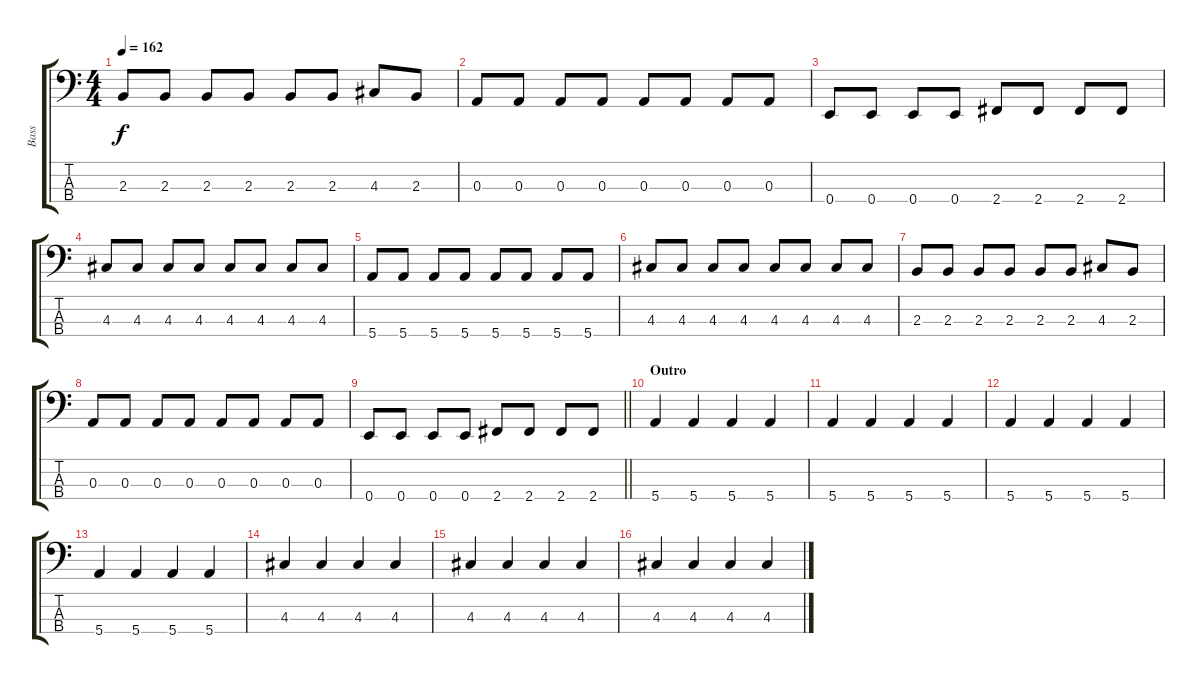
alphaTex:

\track ("Bass" "Bass") {instrument electricbassfinger}
\staff {score tabs}
\tuning (G2 D2 A1 E1) {hide}
\ts (4 4)
\tempo 162
\clef f4
\ks c
2.3.8{dy f} 2.3.8 2.3.8 2.3.8 2.3.8 2.3.8 4.3.8 2.3.8 |
0.3.8 0.3.8 0.3.8 0.3.8 0.3.8 0.3.8 0.3.8 0.3.8 |
0.4.8 0.4.8 0.4.8 0.4.8 2.4.8 2.4.8 2.4.8 2.4.8 |
4.3.8 4.3.8 4.3.8 4.3.8 4.3.8 4.3.8 4.3.8 4.3.8 |
5.4.8 5.4.8 5.4.8 5.4.8 5.4.8 5.4.8 5.4.8 5.4.8 |
4.3.8 4.3.8 4.3.8 4.3.8 4.3.8 4.3.8 4.3.8 4.3.8 |
2.3.8 2.3.8 2.3.8 2.3.8 2.3.8 2.3.8 4.3.8 2.3.8 |
0.3.8 0.3.8 0.3.8 0.3.8 0.3.8 0.3.8 0.3.8 0.3.8 |
\barLineRight lightlight
0.4.8 0.4.8 0.4.8 0.4.8 2.4.8 2.4.8 2.4.8 2.4.8 |
\section ("" "Outro")
5.4.4 5.4.4 5.4.4 5.4.4 |
5.4.4 5.4.4 5.4.4 5.4.4 |
5.4.4 5.4.4 5.4.4 5.4.4 |
5.4.4 5.4.4 5.4.4 5.4.4 |
4.3.4 4.3.4 4.3.4 4.3.4 |
4.3.4 4.3.4 4.3.4 4.3.4 |
4.3.4 4.3.4 4.3.4 4.3.4
